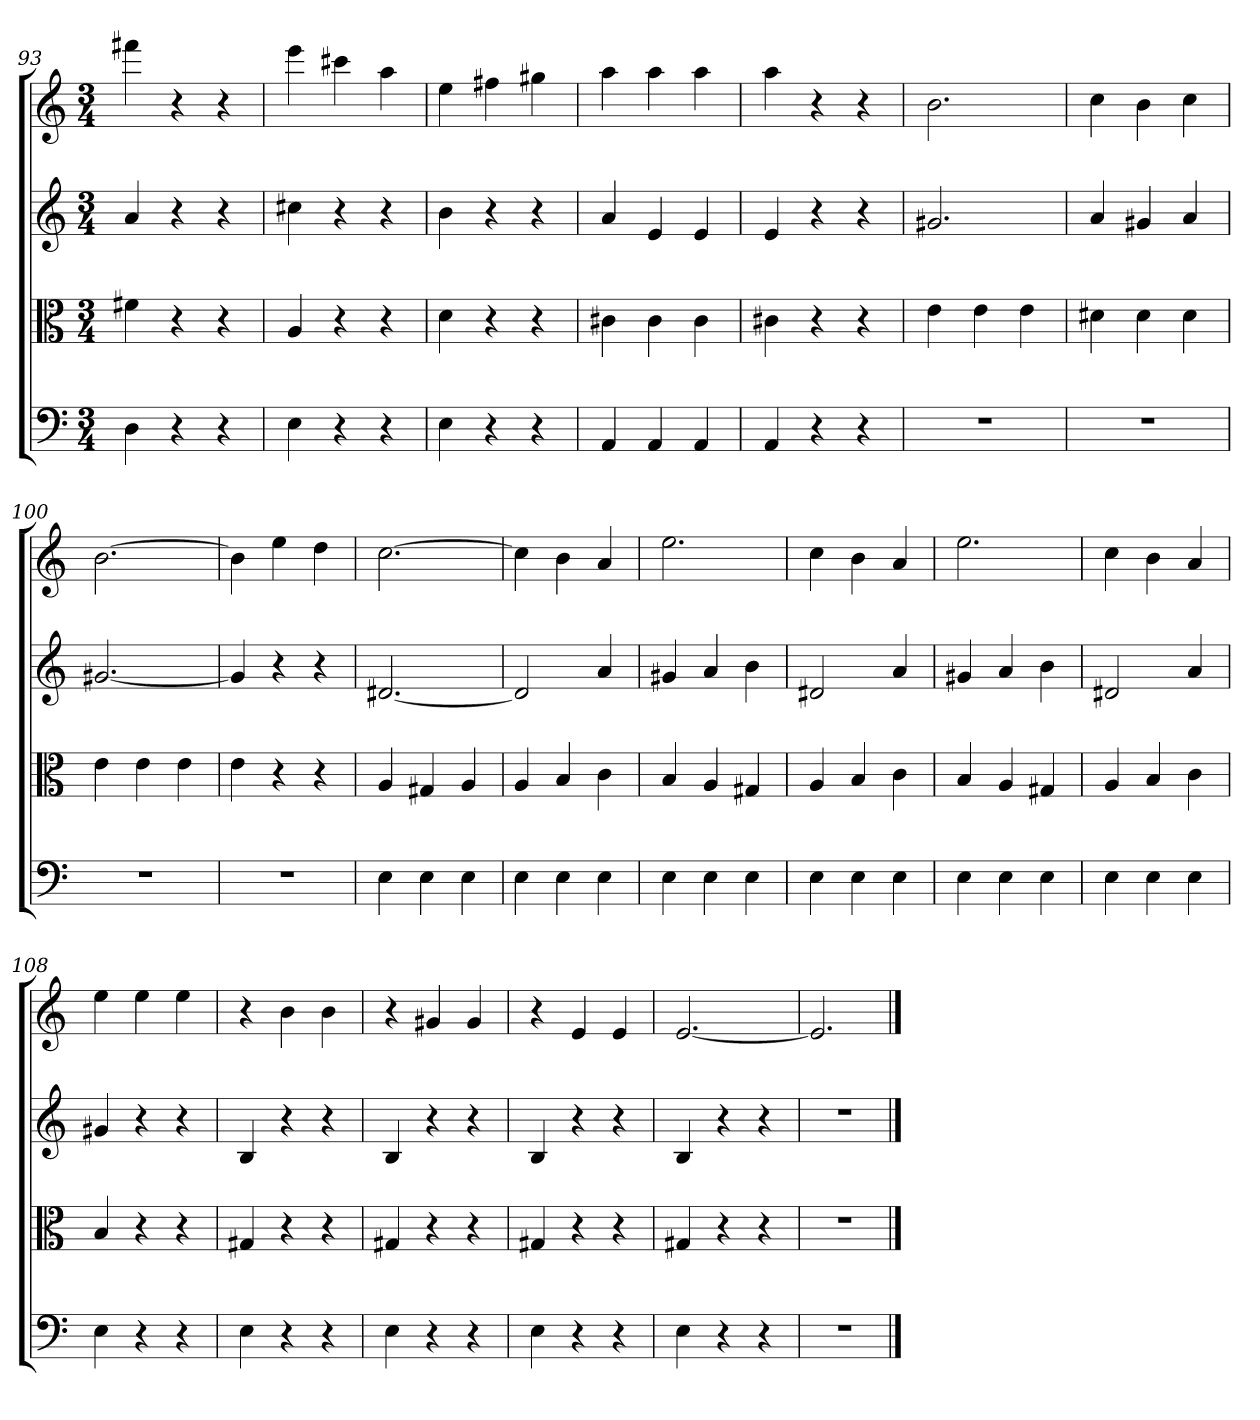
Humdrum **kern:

**kern	**kern	**kern	**kern
*part4	*part3	*part2	*part1
*staff4	*staff3	*staff2	*staff1
*clefF4	*clefC3	*	*
*k[]	*k[]	*k[]	*k[]
*a:	*a:	*a:	*a:
*M3/4	*M3/4	*M3/4	*M3/4
=93	=93	=93	=93
4D	4f#X	4a	4fff#X
4r	4r	4r	4r
4r	4r	4r	4r
=94	=94	=94	=94
4E	4A	4cc#X	4eee
4r	4r	4r	4ccc#X
4r	4r	4r	4aa
=95	=95	=95	=95
4E	4d	4b	4ee
4r	4r	4r	4ff#X
4r	4r	4r	4gg#X
=96	=96	=96	=96
4AA	4c#X	4a	4aa
4AA	4c#	4e	4aa
4AA	4c#	4e	4aa
=97	=97	=97	=97
4AA	4c#X	4e	4aa
4r	4r	4r	4r
4r	4r	4r	4r
=98	=98	=98	=98
2.r	4e	2.g#X	2.b
.	4e	.	.
.	4e	.	.
=99	=99	=99	=99
2.r	4d#X	4a	4cc
.	4d#	4g#X	4b
.	4d#	4a	4cc
=100	=100	=100	=100
2.r	4e	[2.g#X	[2.b
.	4e	.	.
.	4e	.	.
=101	=101	=101	=101
2.r	4e	4g#]	4b]
.	4r	4r	4ee
.	4r	4r	4dd
=102	=102	=102	=102
4E	4A	[2.d#X	[2.cc
4E	4G#X	.	.
4E	4A	.	.
=103	=103	=103	=103
4E	4A	2d#]	4cc]
4E	4B	.	4b
4E	4c	4a	4a
=104	=104	=104	=104
4E	4B	4g#X	2.ee
4E	4A	4a	.
4E	4G#X	4b	.
=105	=105	=105	=105
4E	4A	2d#X	4cc
4E	4B	.	4b
4E	4c	4a	4a
=106	=106	=106	=106
4E	4B	4g#X	2.ee
4E	4A	4a	.
4E	4G#X	4b	.
=107	=107	=107	=107
4E	4A	2d#X	4cc
4E	4B	.	4b
4E	4c	4a	4a
=108	=108	=108	=108
4E	4B	4g#X	4ee
4r	4r	4r	4ee
4r	4r	4r	4ee
=109	=109	=109	=109
4E	4G#X	4B	4r
4r	4r	4r	4b
4r	4r	4r	4b
=110	=110	=110	=110
4E	4G#X	4B	4r
4r	4r	4r	4g#X
4r	4r	4r	4g#
=111	=111	=111	=111
4E	4G#X	4B	4r
4r	4r	4r	4e
4r	4r	4r	4e
=112	=112	=112	=112
4E	4G#X	4B	[2.e
4r	4r	4r	.
4r	4r	4r	.
=113	=113	=113	=113
2.r	2.r	2.r	2.e]
==	==	==	==
*-	*-	*-	*-
